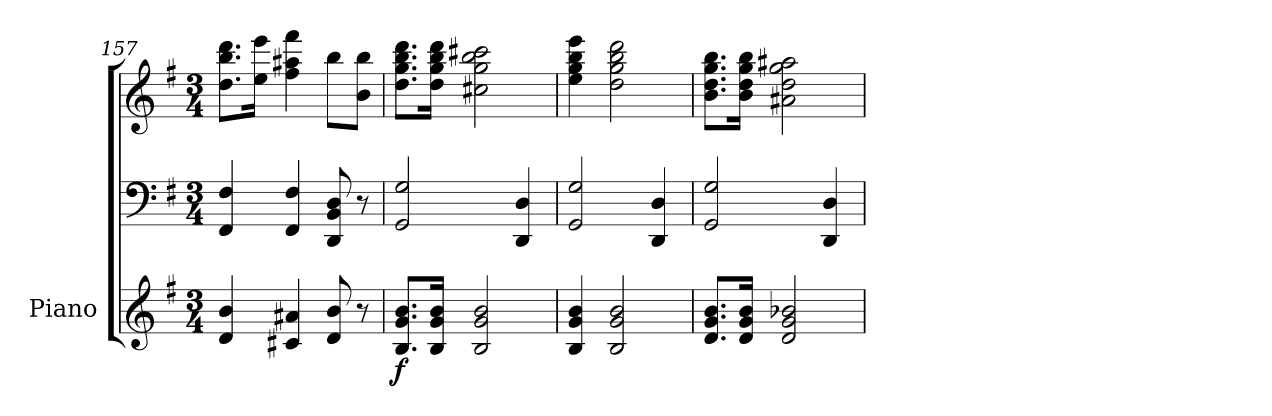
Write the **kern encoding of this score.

**kern	**kern	**kern	**dynam
*part1	*part1	*part1	*part1
*staff3	*staff2	*staff1	*staff1/2/3
*I"Piano	*	*	*
*I'Pno.	*	*	*
*clefG2	*clefF4	*clefG2	*
*k[f#]	*k[f#]	*k[f#]	*
*M3/4	*M3/4	*M3/4	*
=157	=157	=157	=157
4d/ 4b/	4FF#/ 4F#/	8.dd\ 8.bb\ 8.ddd\L	.
.	.	16ee\ 16eee\Jk	.
4c#X/ 4a#X/	4FF#/ 4F#/	4ff#\ 4aa#X\ 4fff#\	.
8d/ 8b/	8DD/ 8BB/ 8D/	8bb\L	.
8r	8r	8b\ 8bb\J	.
!!LO:LB:g=z
=158	=158	=158	=158
!	!	!	!LO:DY:b=3
8.B/ 8.g/ 8.b/L	2GG/ 2G/	8.dd\ 8.gg\ 8.bb\ 8.ddd\L	f
16B/ 16g/ 16b/Jk	.	16dd\ 16gg\ 16bb\ 16ddd\Jk	.
2B/ 2g/ 2b/	.	2cc#X\ 2gg\ 2bb\ 2ccc#X\	.
.	4DD/ 4D/	.	.
=159	=159	=159	=159
4B/ 4g/ 4b/	2GG/ 2G/	4ee\ 4gg\ 4bb\ 4eee\	.
2B/ 2g/ 2b/	.	2dd\ 2gg\ 2bb\ 2ddd\	.
.	4DD/ 4D/	.	.
=160	=160	=160	=160
8.d/ 8.g/ 8.b/L	2GG/ 2G/	8.b\ 8.dd\ 8.gg\ 8.bb\L	.
16d/ 16g/ 16b/Jk	.	16b\ 16dd\ 16gg\ 16bb\Jk	.
2d/ 2g/ 2b-X/	.	2a#X\ 2dd\ 2gg\ 2aa#X\	.
.	4DD/ 4D/	.	.
=	=	=	=
*-	*-	*-	*-
